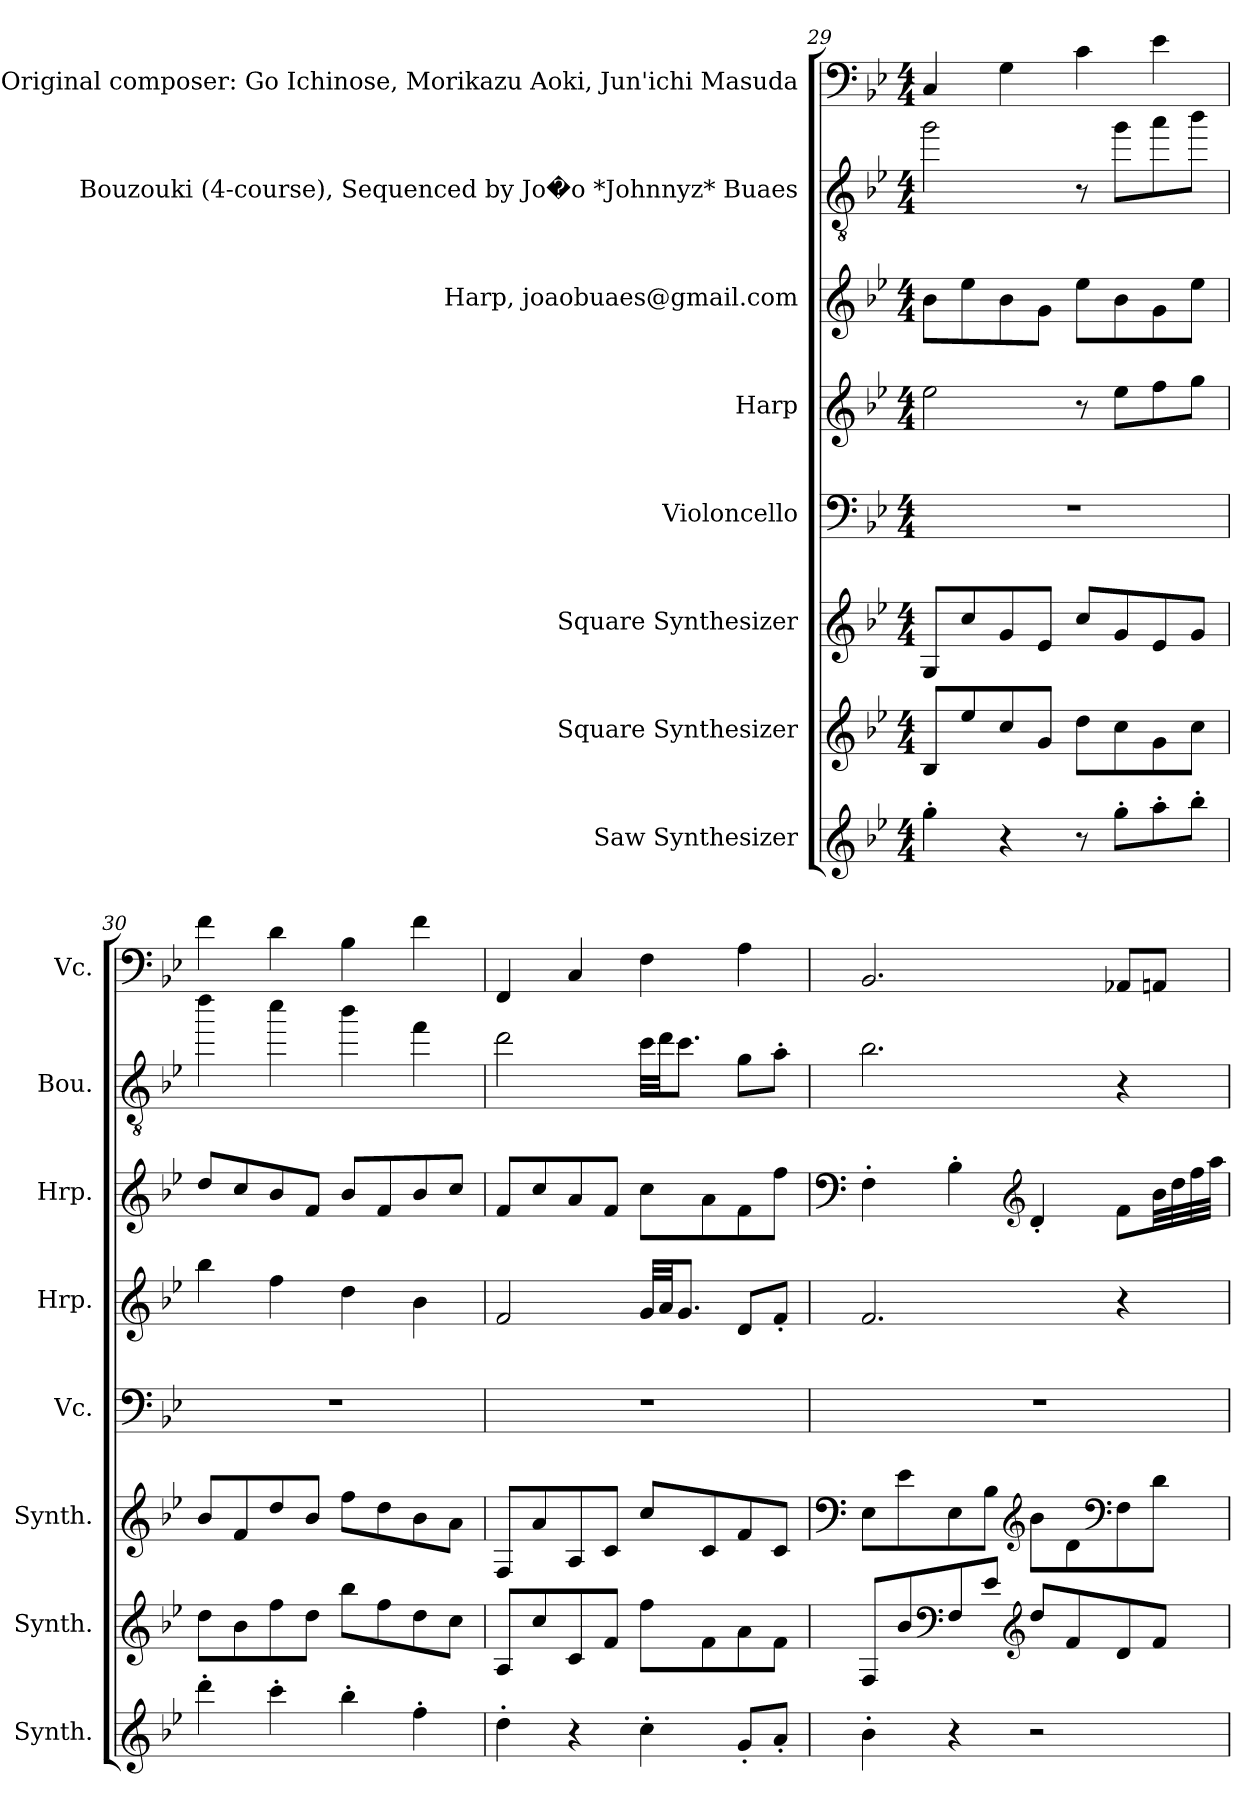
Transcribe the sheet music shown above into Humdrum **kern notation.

**kern	**kern	**kern	**kern	**kern	**kern	**kern	**kern
*part8	*part7	*part6	*part5	*part4	*part3	*part2	*part1
*staff8	*staff7	*staff6	*staff5	*staff4	*staff3	*staff2	*staff1
*I"Saw Synthesizer	*I"Square Synthesizer	*I"Square Synthesizer	*I"Violoncello	*I"Harp	*I"Harp, joaobuaes@gmail.com	*I"Bouzouki (4-course), Sequenced by Jo�o *Johnnyz* Buaes	*I"Violoncello, Original composer: Go Ichinose, Morikazu Aoki, Jun'ichi Masuda
*I'Synth.	*I'Synth.	*I'Synth.	*I'Vc.	*I'Hrp.	*I'Hrp.	*I'Bou.	*I'Vc.
*clefG2	*clefG2	*clefG2	*clefF4	*clefG2	*clefG2	*clefGv2	*clefF4
*k[b-e-]	*k[b-e-]	*k[b-e-]	*k[b-e-]	*k[b-e-]	*k[b-e-]	*k[b-e-]	*k[b-e-]
*M4/4	*M4/4	*M4/4	*M4/4	*M4/4	*M4/4	*M4/4	*M4/4
=29	=29	=29	=29	=29	=29	=29	=29
4gg'\	8B-/L	8G/L	1r	2ee-\	8b-\L	2gg\	4C/
.	8ee-/	8cc/	.	.	8ee-\	.	.
4r	8cc/	8g/	.	.	8b-\	.	4G\
.	8g/J	8e-/J	.	.	8g\J	.	.
8r	8dd\L	8cc/L	.	8r	8ee-\L	8r	4c\
8gg'\L	8cc\	8g/	.	8ee-\L	8b-\	8gg\L	.
8aa'\	8g\	8e-/	.	8ff\	8g\	8aa\	4e-\
8bb-'\J	8cc\J	8g/J	.	8gg\J	8ee-\J	8bb-\J	.
=30	=30	=30	=30	=30	=30	=30	=30
4ddd'\	8dd\L	8b-/L	1r	4bb-\	8dd/L	4ddd\	4f\
.	8b-\	8f/	.	.	8cc/	.	.
4ccc'\	8ff\	8dd/	.	4ff\	8b-/	4ccc\	4d\
.	8dd\J	8b-/J	.	.	8f/J	.	.
4bb-'\	8bb-\L	8ff\L	.	4dd\	8b-/L	4bb-\	4B-\
.	8ff\	8dd\	.	.	8f/	.	.
4ff'\	8dd\	8b-\	.	4b-\	8b-/	4ff\	4f\
.	8cc\J	8a\J	.	.	8cc/J	.	.
=31	=31	=31	=31	=31	=31	=31	=31
4dd'\	8A/L	8F/L	1r	2f/	8f/L	2dd\	4FF/
.	8cc/	8a/	.	.	8cc/	.	.
4r	8c/	8A/	.	.	8a/	.	4C/
.	8f/J	8c/J	.	.	8f/J	.	.
4cc'\	8ff\L	8cc/L	.	32g/LLL	8cc\L	32cc\LLL	4F\
.	.	.	.	32a/JJ	.	32dd\JJ	.
.	.	.	.	8.g/J	.	8.cc\J	.
.	8f\	8c/	.	.	8a\	.	.
8g'/L	8a\	8f/	.	8d/L	8f\	8g\L	4A\
8a'/J	8f\J	8c/J	.	8f'/J	8ff\J	8a'\J	.
!!LO:PB:g=z
=32	=32	=32	=32	=32	=32	=32	=32
*	*	*clefF4	*	*	*clefF4	*	*
4b-'\	8F/L	8E-\L	1r	2.f/	4F'\	2.b-\	2.BB-/
.	8b-/	8e-\	.	.	.	.	.
*	*clefF4	*	*	*	*	*	*
4r	8F/	8E-\	.	.	4B-'\	.	.
.	8e-/J	8B-\J	.	.	.	.	.
*	*clefG2	*clefG2	*	*	*clefG2	*	*
2r	8dd/L	8b-\L	.	.	4d'/	.	.
.	8f/	8d\	.	.	.	.	.
*	*	*clefF4	*	*	*	*	*
.	8d/	8F\	.	4r	8f\L	4r	8AA-X/L
.	8f/J	8d\J	.	.	32b-\LL	.	8AAn/J
.	.	.	.	.	32dd\	.	.
.	.	.	.	.	32ff\	.	.
.	.	.	.	.	32aa\JJJ	.	.
=	=	=	=	=	=	=	=
*-	*-	*-	*-	*-	*-	*-	*-
